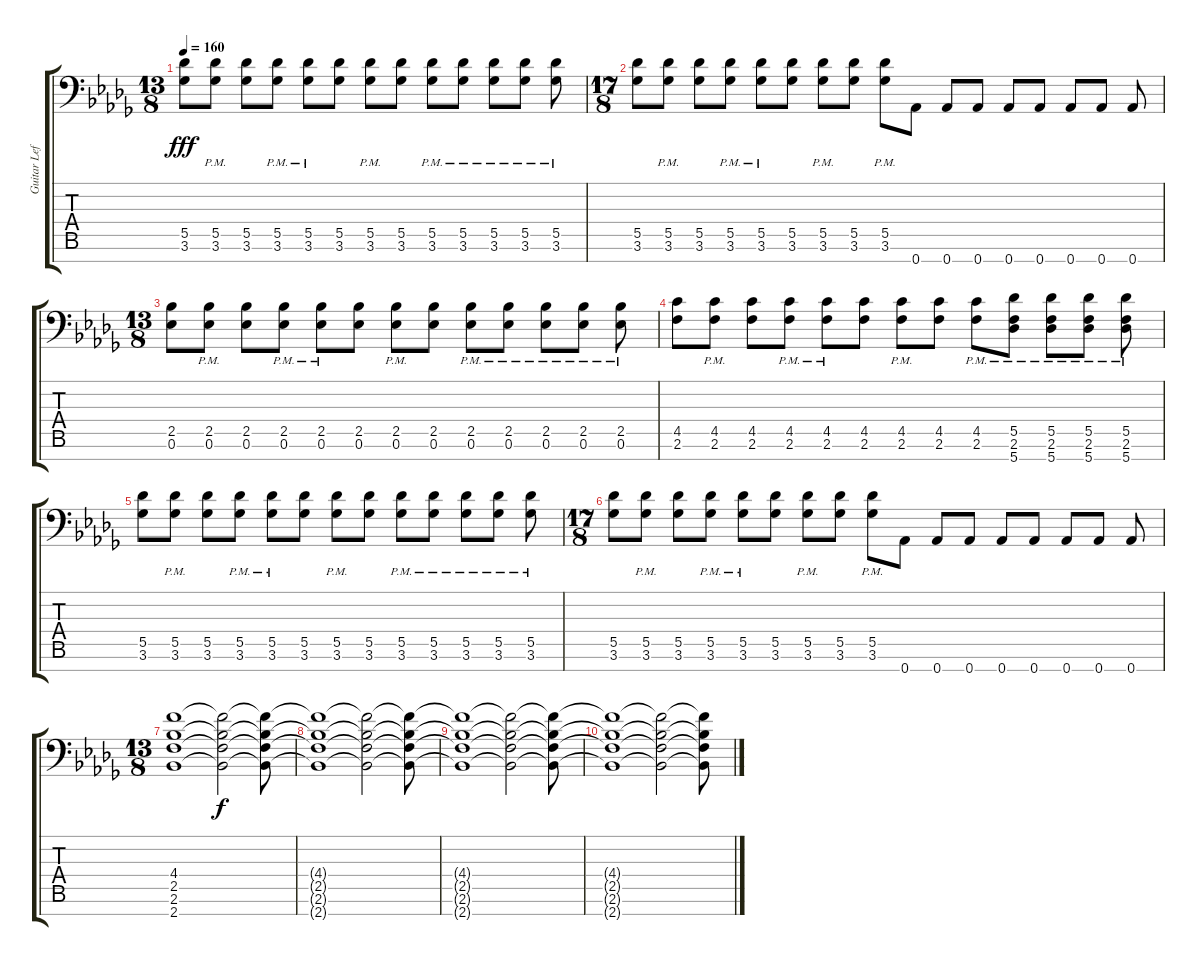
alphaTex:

\track ("Guitar Left" "Guitar Lef") {instrument distortionguitar}
\staff {score tabs}
\tuning (Eb4 Bb3 Gb3 Db3 Ab2 Eb2 Ab1) {hide}
\ts (13 8)
\tempo 160
\clef f4
\ks bbminor
(5.5 3.6).8{dy fff} (5.5{pm} 3.6{pm}).8 (5.5 3.6).8 (5.5{pm} 3.6{pm}).8 (5.5{pm} 3.6{pm}).8 (5.5 3.6).8 (5.5{pm} 3.6{pm}).8 (5.5 3.6).8 (5.5{pm} 3.6{pm}).8 (5.5{pm} 3.6{pm}).8 (5.5{pm} 3.6{pm}).8 (5.5{pm} 3.6{pm}).8 (5.5{pm} 3.6{pm}).8 |
\ts (17 8)
(5.5 3.6).8 (5.5{pm} 3.6{pm}).8 (5.5 3.6).8 (5.5{pm} 3.6{pm}).8 (5.5{pm} 3.6{pm}).8 (5.5 3.6).8 (5.5{pm} 3.6{pm}).8 (5.5 3.6).8 (5.5{pm} 3.6{pm}).8 0.7.8 0.7.8 0.7.8 0.7.8 0.7.8 0.7.8 0.7.8 0.7.8 |
\ts (13 8)
(2.5 0.6).8 (2.5{pm} 0.6{pm}).8 (2.5 0.6).8 (2.5{pm} 0.6{pm}).8 (2.5{pm} 0.6{pm}).8 (2.5 0.6).8 (2.5{pm} 0.6{pm}).8 (2.5 0.6).8 (2.5{pm} 0.6{pm}).8 (2.5{pm} 0.6{pm}).8 (2.5{pm} 0.6{pm}).8 (2.5{pm} 0.6{pm}).8 (2.5{pm} 0.6{pm}).8 |
(4.5 2.6).8 (4.5{pm} 2.6{pm}).8 (4.5 2.6).8 (4.5{pm} 2.6{pm}).8 (4.5{pm} 2.6{pm}).8 (4.5 2.6).8 (4.5{pm} 2.6{pm}).8 (4.5 2.6).8 (4.5{pm} 2.6{pm}).8 (5.5{pm} 2.6{pm} 5.7{pm}).8 (5.5{pm} 2.6{pm} 5.7{pm}).8 (5.5{pm} 2.6{pm} 5.7{pm}).8 (5.5{pm} 2.6{pm} 5.7{pm}).8 |
(5.5 3.6).8 (5.5{pm} 3.6{pm}).8 (5.5 3.6).8 (5.5{pm} 3.6{pm}).8 (5.5{pm} 3.6{pm}).8 (5.5 3.6).8 (5.5{pm} 3.6{pm}).8 (5.5 3.6).8 (5.5{pm} 3.6{pm}).8 (5.5{pm} 3.6{pm}).8 (5.5{pm} 3.6{pm}).8 (5.5{pm} 3.6{pm}).8 (5.5{pm} 3.6{pm}).8 |
\ts (17 8)
(5.5 3.6).8 (5.5{pm} 3.6{pm}).8 (5.5 3.6).8 (5.5{pm} 3.6{pm}).8 (5.5{pm} 3.6{pm}).8 (5.5 3.6).8 (5.5{pm} 3.6{pm}).8 (5.5 3.6).8 (5.5{pm} 3.6{pm}).8 0.7.8 0.7.8 0.7.8 0.7.8 0.7.8 0.7.8 0.7.8 0.7.8 |
\ts (13 8)
(4.4 2.5 2.6 2.7).1 (4.4{t} 2.5{t} 2.6{t} 2.7{t}).2{dy f} (4.4{t} 2.5{t} 2.6{t} 2.7{t}).8 |
(4.4{t} 2.5{t} 2.6{t} 2.7{t}).1 (4.4{t} 2.5{t} 2.6{t} 2.7{t}).2 (4.4{t} 2.5{t} 2.6{t} 2.7{t}).8 |
(4.4{t} 2.5{t} 2.6{t} 2.7{t}).1{volume 0} (4.4{t} 2.5{t} 2.6{t} 2.7{t}).2 (4.4{t} 2.5{t} 2.6{t} 2.7{t}).8 |
(4.4{t} 2.5{t} 2.6{t} 2.7{t}).1 (4.4{t} 2.5{t} 2.6{t} 2.7{t}).2 (4.4{t} 2.5{t} 2.6{t} 2.7{t}).8
